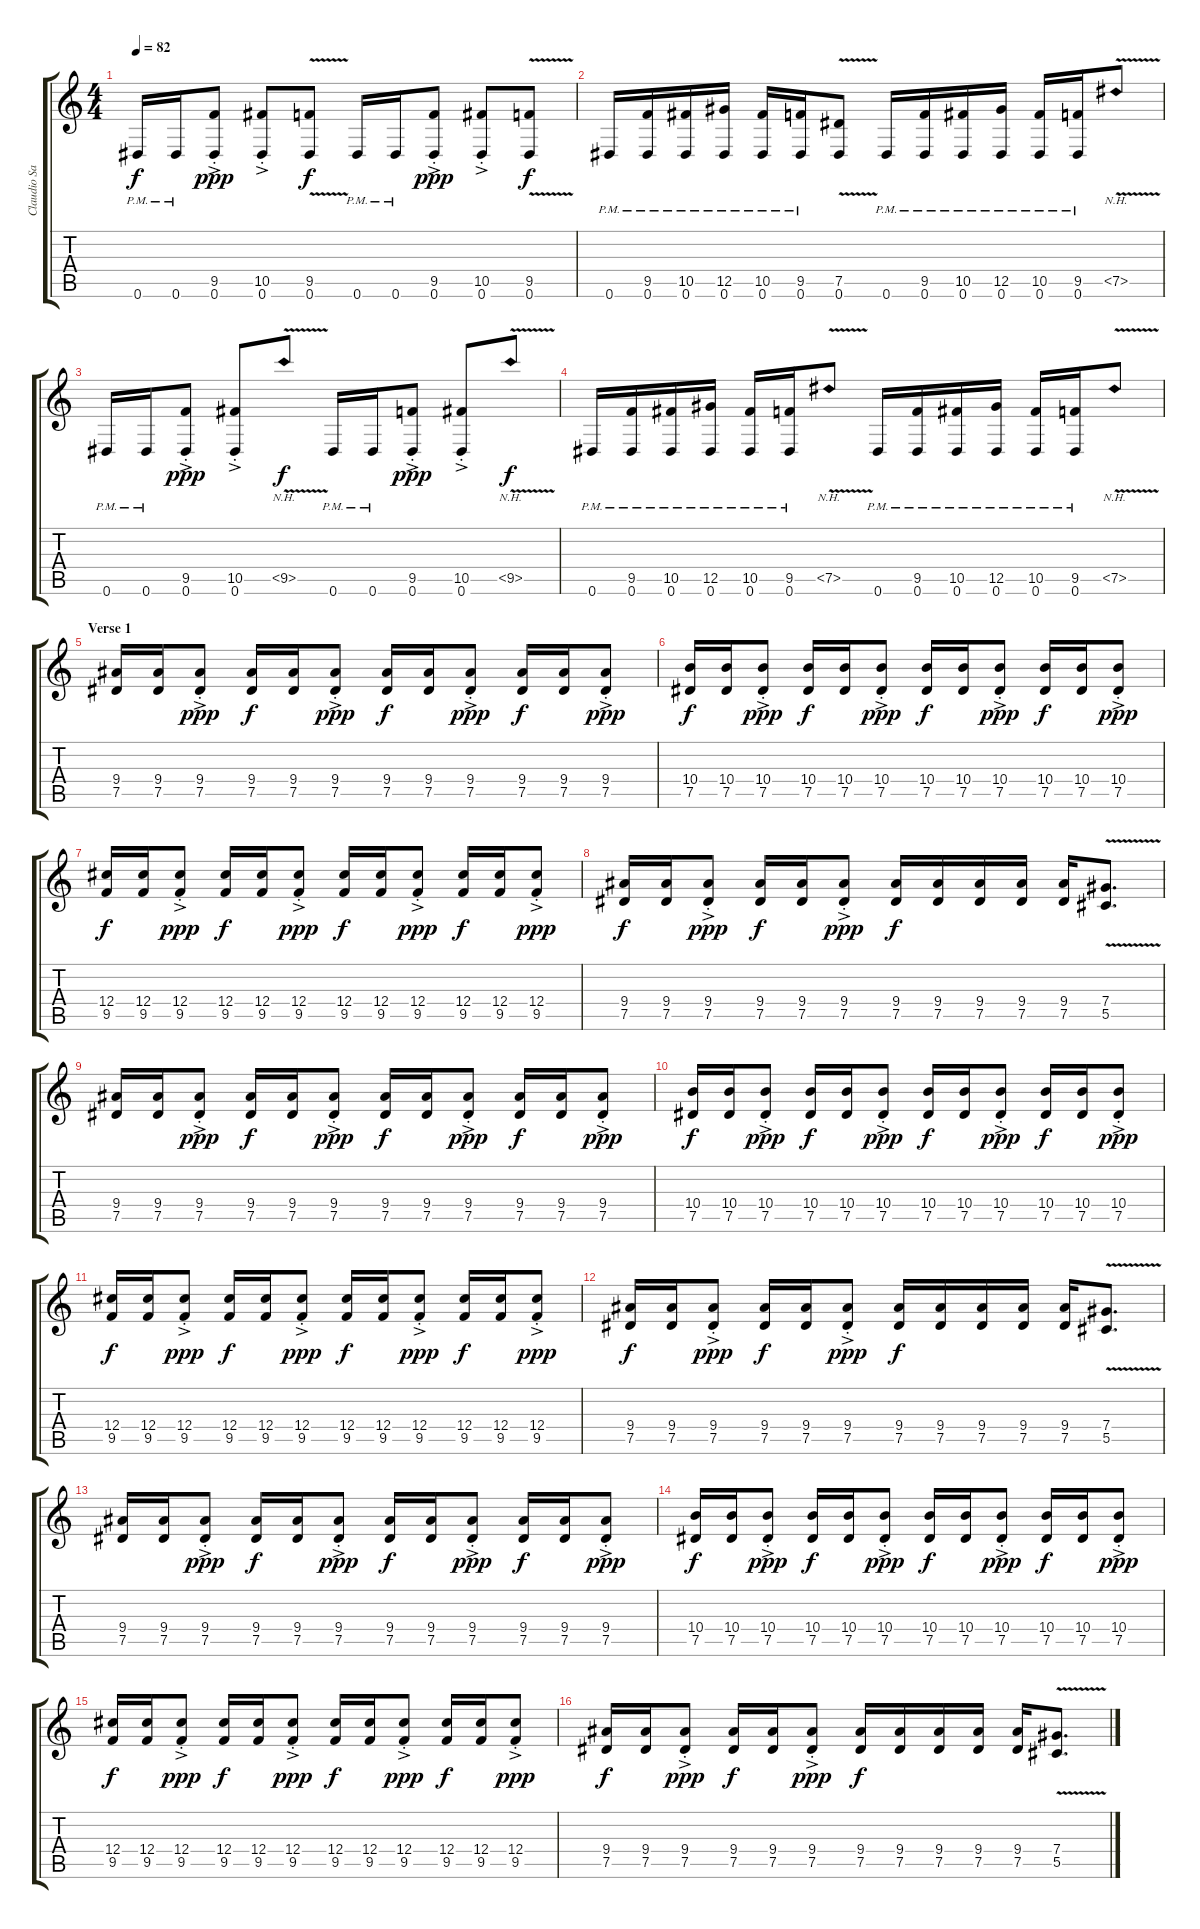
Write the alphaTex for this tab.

\track ("Claudio Sanchez (Rhythm)" "Claudio Sa") {instrument distortionguitar}
\staff {score tabs}
\tuning (Eb4 Bb3 Gb3 Db3 Ab2 Eb2) {hide}
\ts (4 4)
\tempo 82
\clef g2
\ks c
0.6{pm}.16{dy f} 0.6{pm}.16 (9.5{ac st} 0.6{ac st}).8{dy ppp} (10.5{ac st} 0.6{ac st}).8 (9.5{v} 0.6).8{dy f} 0.6{pm}.16 0.6{pm}.16 (9.5{ac st} 0.6{ac st}).8{dy ppp} (10.5{ac st} 0.6{ac st}).8 (9.5{v} 0.6).8{dy f} |
0.6{pm}.16 (9.5{pm} 0.6{pm}).16 (10.5{pm} 0.6{pm}).16 (12.5{pm} 0.6{pm}).16 (10.5{pm} 0.6{pm}).16 (9.5{pm} 0.6{pm}).16 (7.5{v} 0.6).8 0.6{pm}.16 (9.5{pm} 0.6{pm}).16 (10.5{pm} 0.6{pm}).16 (12.5{pm} 0.6{pm}).16 (10.5{pm} 0.6{pm}).16 (9.5{pm} 0.6{pm}).16 7.5{nh v}.8 |
0.6{pm}.16 0.6{pm}.16 (9.5{ac st} 0.6{ac st}).8{dy ppp} (10.5{ac st} 0.6{ac st}).8 9.5{nh v}.8{dy f} 0.6{pm}.16 0.6{pm}.16 (9.5{ac st} 0.6{ac st}).8{dy ppp} (10.5{ac st} 0.6{ac st}).8 9.5{nh v}.8{dy f} |
0.6{pm}.16 (9.5{pm} 0.6{pm}).16 (10.5{pm} 0.6{pm}).16 (12.5{pm} 0.6{pm}).16 (10.5{pm} 0.6{pm}).16 (9.5{pm} 0.6{pm}).16 7.5{nh v}.8 0.6{pm}.16 (9.5{pm} 0.6{pm}).16 (10.5{pm} 0.6{pm}).16 (12.5{pm} 0.6{pm}).16 (10.5{pm} 0.6{pm}).16 (9.5{pm} 0.6{pm}).16 7.5{nh v}.8 |
\section ("" "Verse 1")
(9.4 7.5).16 (9.4 7.5).16 (9.4{ac st} 7.5{ac st}).8{dy ppp} (9.4 7.5).16{dy f} (9.4 7.5).16 (9.4{ac st} 7.5{ac st}).8{dy ppp} (9.4 7.5).16{dy f} (9.4 7.5).16 (9.4{ac st} 7.5{ac st}).8{dy ppp} (9.4 7.5).16{dy f} (9.4 7.5).16 (9.4{ac st} 7.5{ac st}).8{dy ppp} |
(10.4 7.5).16{dy f} (10.4 7.5).16 (10.4{ac st} 7.5{ac st}).8{dy ppp} (10.4 7.5).16{dy f} (10.4 7.5).16 (10.4{ac st} 7.5{ac st}).8{dy ppp} (10.4 7.5).16{dy f} (10.4 7.5).16 (10.4{ac st} 7.5{ac st}).8{dy ppp} (10.4 7.5).16{dy f} (10.4 7.5).16 (10.4{ac st} 7.5{ac st}).8{dy ppp} |
(12.4 9.5).16{dy f} (12.4 9.5).16 (12.4{ac st} 9.5{ac st}).8{dy ppp} (12.4 9.5).16{dy f} (12.4 9.5).16 (12.4{ac st} 9.5{ac st}).8{dy ppp} (12.4 9.5).16{dy f} (12.4 9.5).16 (12.4{ac st} 9.5{ac st}).8{dy ppp} (12.4 9.5).16{dy f} (12.4 9.5).16 (12.4{ac st} 9.5{ac st}).8{dy ppp} |
(9.4 7.5).16{dy f} (9.4 7.5).16 (9.4{ac st} 7.5{ac st}).8{dy ppp} (9.4 7.5).16{dy f} (9.4 7.5).16 (9.4{ac st} 7.5{ac st}).8{dy ppp} (9.4 7.5).16{dy f} (9.4 7.5).16 (9.4 7.5).16 (9.4 7.5).16 (9.4 7.5).16 (7.4{v} 5.5{v}).8{d} |
(9.4 7.5).16 (9.4 7.5).16 (9.4{ac st} 7.5{ac st}).8{dy ppp} (9.4 7.5).16{dy f} (9.4 7.5).16 (9.4{ac st} 7.5{ac st}).8{dy ppp} (9.4 7.5).16{dy f} (9.4 7.5).16 (9.4{ac st} 7.5{ac st}).8{dy ppp} (9.4 7.5).16{dy f} (9.4 7.5).16 (9.4{ac st} 7.5{ac st}).8{dy ppp} |
(10.4 7.5).16{dy f} (10.4 7.5).16 (10.4{ac st} 7.5{ac st}).8{dy ppp} (10.4 7.5).16{dy f} (10.4 7.5).16 (10.4{ac st} 7.5{ac st}).8{dy ppp} (10.4 7.5).16{dy f} (10.4 7.5).16 (10.4{ac st} 7.5{ac st}).8{dy ppp} (10.4 7.5).16{dy f} (10.4 7.5).16 (10.4{ac st} 7.5{ac st}).8{dy ppp} |
(12.4 9.5).16{dy f} (12.4 9.5).16 (12.4{ac st} 9.5{ac st}).8{dy ppp} (12.4 9.5).16{dy f} (12.4 9.5).16 (12.4{ac st} 9.5{ac st}).8{dy ppp} (12.4 9.5).16{dy f} (12.4 9.5).16 (12.4{ac st} 9.5{ac st}).8{dy ppp} (12.4 9.5).16{dy f} (12.4 9.5).16 (12.4{ac st} 9.5{ac st}).8{dy ppp} |
(9.4 7.5).16{dy f} (9.4 7.5).16 (9.4{ac st} 7.5{ac st}).8{dy ppp} (9.4 7.5).16{dy f} (9.4 7.5).16 (9.4{ac st} 7.5{ac st}).8{dy ppp} (9.4 7.5).16{dy f} (9.4 7.5).16 (9.4 7.5).16 (9.4 7.5).16 (9.4 7.5).16 (7.4{v} 5.5{v}).8{d} |
(9.4 7.5).16 (9.4 7.5).16 (9.4{ac st} 7.5{ac st}).8{dy ppp} (9.4 7.5).16{dy f} (9.4 7.5).16 (9.4{ac st} 7.5{ac st}).8{dy ppp} (9.4 7.5).16{dy f} (9.4 7.5).16 (9.4{ac st} 7.5{ac st}).8{dy ppp} (9.4 7.5).16{dy f} (9.4 7.5).16 (9.4{ac st} 7.5{ac st}).8{dy ppp} |
(10.4 7.5).16{dy f} (10.4 7.5).16 (10.4{ac st} 7.5{ac st}).8{dy ppp} (10.4 7.5).16{dy f} (10.4 7.5).16 (10.4{ac st} 7.5{ac st}).8{dy ppp} (10.4 7.5).16{dy f} (10.4 7.5).16 (10.4{ac st} 7.5{ac st}).8{dy ppp} (10.4 7.5).16{dy f} (10.4 7.5).16 (10.4{ac st} 7.5{ac st}).8{dy ppp} |
(12.4 9.5).16{dy f} (12.4 9.5).16 (12.4{ac st} 9.5{ac st}).8{dy ppp} (12.4 9.5).16{dy f} (12.4 9.5).16 (12.4{ac st} 9.5{ac st}).8{dy ppp} (12.4 9.5).16{dy f} (12.4 9.5).16 (12.4{ac st} 9.5{ac st}).8{dy ppp} (12.4 9.5).16{dy f} (12.4 9.5).16 (12.4{ac st} 9.5{ac st}).8{dy ppp} |
(9.4 7.5).16{dy f} (9.4 7.5).16 (9.4{ac st} 7.5{ac st}).8{dy ppp} (9.4 7.5).16{dy f} (9.4 7.5).16 (9.4{ac st} 7.5{ac st}).8{dy ppp} (9.4 7.5).16{dy f} (9.4 7.5).16 (9.4 7.5).16 (9.4 7.5).16 (9.4 7.5).16 (7.4{v} 5.5{v}).8{d}
